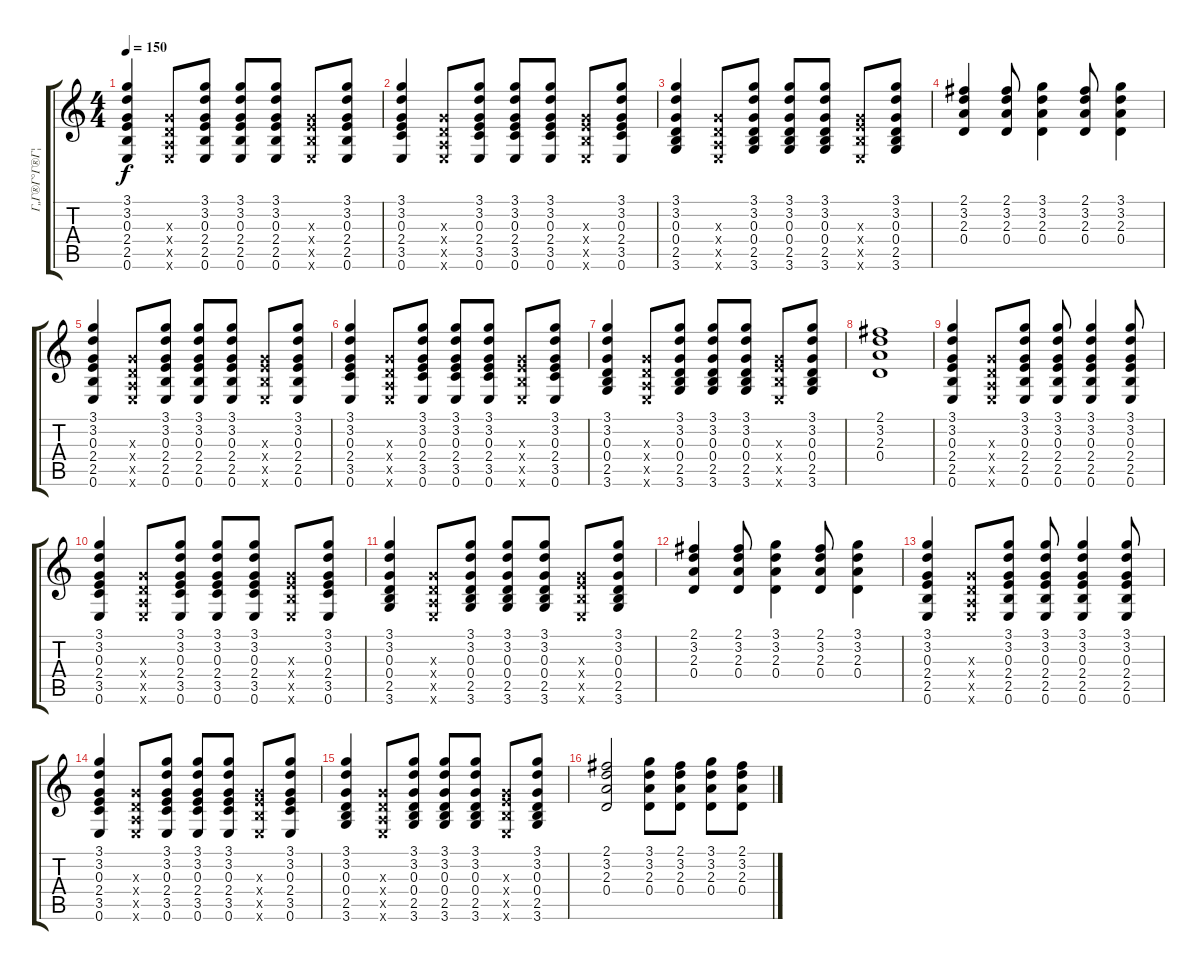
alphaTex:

\track ("Г„Г®Г°Г®Г¦ГЄГ  1" "Г„Г®Г°Г®Г¦") {instrument acousticguitarsteel}
\staff {score tabs}
\tuning (E4 B3 G3 D3 A2 E2) {hide}
\ts (4 4)
\tempo 150
\clef g2
\ks c
(3.1 3.2 0.3 2.4 2.5 0.6).4{dy f} (0.3{x} 0.4{x} 0.5{x} 0.6{x}).8 (3.1 3.2 0.3 2.4 2.5 0.6).8 (3.1 3.2 0.3 2.4 2.5 0.6).8 (3.1 3.2 0.3 2.4 2.5 0.6).8 (0.3{x} 2.4{x} 2.5{x} 0.6{x}).8 (3.1 3.2 0.3 2.4 2.5 0.6).8 |
(3.1 3.2 0.3 2.4 3.5 0.6).4 (0.3{x} 0.4{x} 0.5{x} 0.6{x}).8 (3.1 3.2 0.3 2.4 3.5 0.6).8 (3.1 3.2 0.3 2.4 3.5 0.6).8 (3.1 3.2 0.3 2.4 3.5 0.6).8 (0.3{x} 2.4{x} 2.5{x} 0.6{x}).8 (3.1 3.2 0.3 2.4 3.5 0.6).8 |
(3.1 3.2 0.3 0.4 2.5 3.6).4 (0.3{x} 0.4{x} 0.5{x} 0.6{x}).8 (3.1 3.2 0.3 0.4 2.5 3.6).8 (3.1 3.2 0.3 0.4 2.5 3.6).8 (3.1 3.2 0.3 0.4 2.5 3.6).8 (0.3{x} 2.4{x} 2.5{x} 0.6{x}).8 (3.1 3.2 0.3 0.4 2.5 3.6).8 |
(2.1 3.2 2.3 0.4).4 (2.1 3.2 2.3 0.4).8 (3.1 3.2 2.3 0.4).4 (2.1 3.2 2.3 0.4).8 (3.1 3.2 2.3 0.4).4 |
(3.1 3.2 0.3 2.4 2.5 0.6).4 (0.3{x} 0.4{x} 0.5{x} 0.6{x}).8 (3.1 3.2 0.3 2.4 2.5 0.6).8 (3.1 3.2 0.3 2.4 2.5 0.6).8 (3.1 3.2 0.3 2.4 2.5 0.6).8 (0.3{x} 2.4{x} 2.5{x} 0.6{x}).8 (3.1 3.2 0.3 2.4 2.5 0.6).8 |
(3.1 3.2 0.3 2.4 3.5 0.6).4 (0.3{x} 0.4{x} 0.5{x} 0.6{x}).8 (3.1 3.2 0.3 2.4 3.5 0.6).8 (3.1 3.2 0.3 2.4 3.5 0.6).8 (3.1 3.2 0.3 2.4 3.5 0.6).8 (0.3{x} 2.4{x} 2.5{x} 0.6{x}).8 (3.1 3.2 0.3 2.4 3.5 0.6).8 |
(3.1 3.2 0.3 0.4 2.5 3.6).4 (0.3{x} 0.4{x} 0.5{x} 0.6{x}).8 (3.1 3.2 0.3 0.4 2.5 3.6).8 (3.1 3.2 0.3 0.4 2.5 3.6).8 (3.1 3.2 0.3 0.4 2.5 3.6).8 (0.3{x} 2.4{x} 2.5{x} 0.6{x}).8 (3.1 3.2 0.3 0.4 2.5 3.6).8 |
(2.1 3.2 2.3 0.4).1 |
(3.1 3.2 0.3 2.4 2.5 0.6).4 (0.3{x} 0.4{x} 0.5{x} 0.6{x}).8 (3.1 3.2 0.3 2.4 2.5 0.6).8 (3.1 3.2 0.3 2.4 2.5 0.6).8 (3.1 3.2 0.3 2.4 2.5 0.6).4 (3.1 3.2 0.3 2.4 2.5 0.6).8 |
(3.1 3.2 0.3 2.4 3.5 0.6).4 (0.3{x} 0.4{x} 0.5{x} 0.6{x}).8 (3.1 3.2 0.3 2.4 3.5 0.6).8 (3.1 3.2 0.3 2.4 3.5 0.6).8 (3.1 3.2 0.3 2.4 3.5 0.6).8 (0.3{x} 2.4{x} 2.5{x} 0.6{x}).8 (3.1 3.2 0.3 2.4 3.5 0.6).8 |
(3.1 3.2 0.3 0.4 2.5 3.6).4 (0.3{x} 0.4{x} 0.5{x} 0.6{x}).8 (3.1 3.2 0.3 0.4 2.5 3.6).8 (3.1 3.2 0.3 0.4 2.5 3.6).8 (3.1 3.2 0.3 0.4 2.5 3.6).8 (0.3{x} 2.4{x} 2.5{x} 0.6{x}).8 (3.1 3.2 0.3 0.4 2.5 3.6).8 |
(2.1 3.2 2.3 0.4).4 (2.1 3.2 2.3 0.4).8 (3.1 3.2 2.3 0.4).4 (2.1 3.2 2.3 0.4).8 (3.1 3.2 2.3 0.4).4 |
(3.1 3.2 0.3 2.4 2.5 0.6).4 (0.3{x} 0.4{x} 0.5{x} 0.6{x}).8 (3.1 3.2 0.3 2.4 2.5 0.6).8 (3.1 3.2 0.3 2.4 2.5 0.6).8 (3.1 3.2 0.3 2.4 2.5 0.6).4 (3.1 3.2 0.3 2.4 2.5 0.6).8 |
(3.1 3.2 0.3 2.4 3.5 0.6).4 (0.3{x} 0.4{x} 0.5{x} 0.6{x}).8 (3.1 3.2 0.3 2.4 3.5 0.6).8 (3.1 3.2 0.3 2.4 3.5 0.6).8 (3.1 3.2 0.3 2.4 3.5 0.6).8 (0.3{x} 2.4{x} 2.5{x} 0.6{x}).8 (3.1 3.2 0.3 2.4 3.5 0.6).8 |
(3.1 3.2 0.3 0.4 2.5 3.6).4 (0.3{x} 0.4{x} 0.5{x} 0.6{x}).8 (3.1 3.2 0.3 0.4 2.5 3.6).8 (3.1 3.2 0.3 0.4 2.5 3.6).8 (3.1 3.2 0.3 0.4 2.5 3.6).8 (0.3{x} 2.4{x} 2.5{x} 0.6{x}).8 (3.1 3.2 0.3 0.4 2.5 3.6).8 |
(2.1 3.2 2.3 0.4).2 (3.1 3.2 2.3 0.4).8 (2.1 3.2 2.3 0.4).8 (3.1 3.2 2.3 0.4).8 (2.1 3.2 2.3 0.4).8
